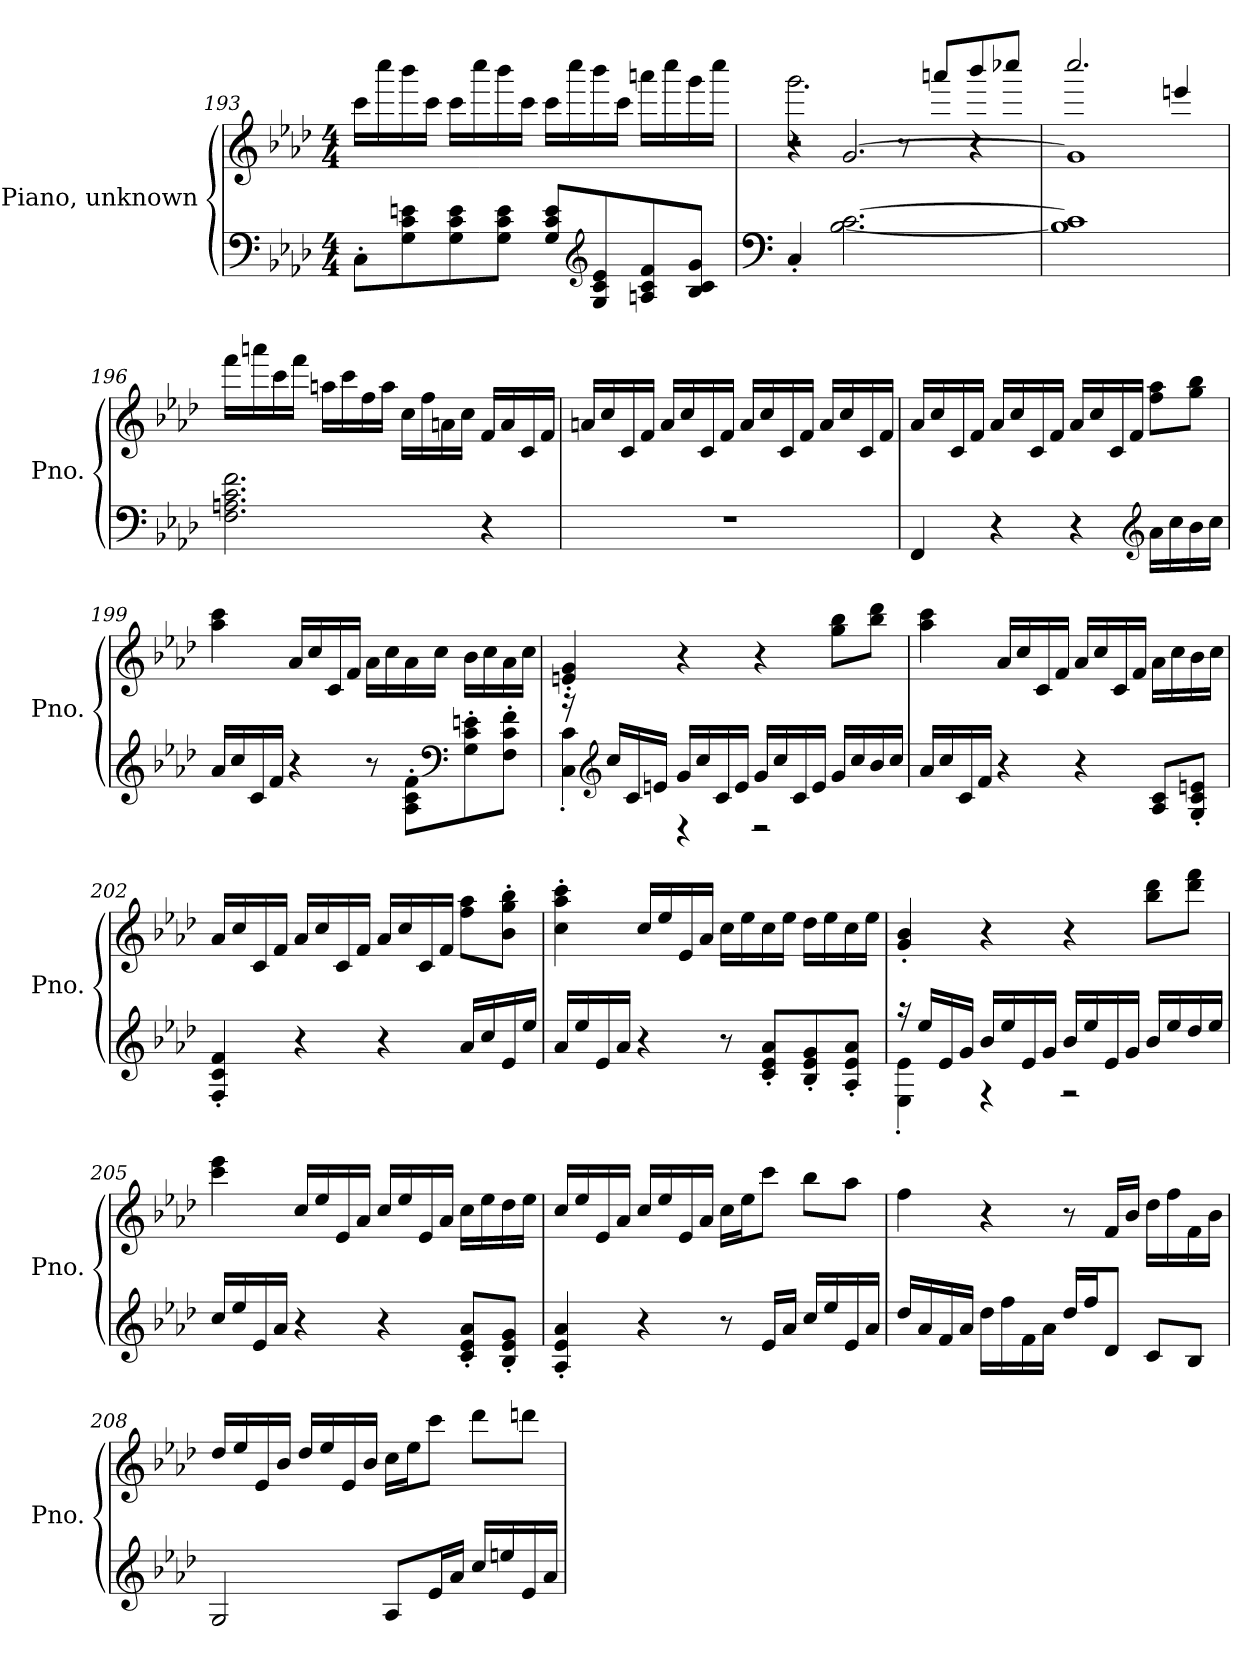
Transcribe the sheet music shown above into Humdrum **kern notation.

**kern	**kern
*part1	*part1
*staff2	*staff1
*I"Piano, unknown	*
*I'Pno.	*
!!LO:LB:g=z
*clefF4	*clefG2
*k[b-e-a-d-]	*k[b-e-a-d-]
*M4/4	*M4/4
=193	=193
8C'\L	16ccc\LL
.	16cccc\
8G\ 8c\ 8en\	16bbb-\
.	16ccc\JJ
8G\ 8c\ 8e\	16ccc\LL
.	16cccc\
8G\ 8c\ 8e\J	16bbb-\
.	16ccc\JJ
8G/ 8c/ 8e/L	16ccc\LL
.	16cccc\
*clefG2	*
8G/ 8c/ 8e/	16bbb-\
.	16ccc\JJ
8An/ 8c/ 8f/	16aaan\LL
.	16cccc\
8B-/ 8c/ 8g/J	16ggg\
.	16cccc\JJ
=194	=194
*clefF4	*
*	*^
*	*	*^
4C'/	2r	2.ggg\	4r
[2.B-\ [2.c\	.	.	[2.g/
.	8r	.	.
.	8aaan/L	.	.
.	8bbb-/	4r	.
.	8cccc-X/J	.	.
*	*	*v	*v
=195	=195	=195
1B-] 1c]	2.cccc/	1g]
.	4eeen/	.
*	*v	*v
!!LO:LB:g=z
=196	=196
2.F\ 2.An\ 2.c\ 2.f\	16fff\LL
.	16aaan\
.	16ccc\
.	16fff\JJ
.	16aan\LL
.	16ccc\
.	16ff\
.	16aa\JJ
.	16cc\LL
.	16ff\
.	16an\
.	16cc\JJ
4r	16f/LL
.	16a/
.	16c/
.	16f/JJ
=197	=197
1r	16an/LL
.	16cc/
.	16c/
.	16f/JJ
.	16a/LL
.	16cc/
.	16c/
.	16f/JJ
.	16a/LL
.	16cc/
.	16c/
.	16f/JJ
.	16a/LL
.	16cc/
.	16c/
.	16f/JJ
!!LO:LB:g=z
=198	=198
4FF/	16a-/LL
.	16cc/
.	16c/
.	16f/JJ
4r	16a-/LL
.	16cc/
.	16c/
.	16f/JJ
4r	16a-/LL
.	16cc/
.	16c/
.	16f/JJ
*clefG2	*
16a-\LL	8ff\ 8aa-\L
16cc\	.
16b-\	8gg\ 8bb-\J
16cc\JJ	.
=199	=199
16a-/LL	4aa-\ 4ccc\
16cc/	.
16c/	.
16f/JJ	.
4r	16a-/LL
.	16cc/
.	16c/
.	16f/JJ
8r	16a-\LL
.	16cc\
8A-\' 8c\' 8f\'L	16a-\
.	16cc\JJ
*clefF4	*
8G\' 8c\' 8en\'	16b-\LL
.	16cc\
8F\' 8c\' 8f\'J	16a-\
.	16cc\JJ
!!LO:LB:g=z
=200	=200
*^	*
16r	4C\' 4c\'	4en/' 4g/'
*clefG2	*	*
16cc/LL	.	.
16c/	.	.
16en/JJ	.	.
16g/LL	4r	4r
16cc/	.	.
16c/	.	.
16e/JJ	.	.
16g/LL	2r	4r
16cc/	.	.
16c/	.	.
16e/JJ	.	.
16g/LL	.	8gg\ 8bb-\L
16cc/	.	.
16b-/	.	8bb-\ 8ddd-\J
16cc/JJ	.	.
*v	*v	*
=201	=201
16a-/LL	4aa-\ 4ccc\
16cc/	.
16c/	.
16f/JJ	.
4r	16a-/LL
.	16cc/
.	16c/
.	16f/JJ
4r	16a-/LL
.	16cc/
.	16c/
.	16f/JJ
8A-/ 8c/L	16a-\LL
.	16cc\
8G/' 8c/' 8en/'J	16b-\
.	16cc\JJ
!!LO:LB:g=z
=202	=202
4F/' 4c/' 4f/'	16a-/LL
.	16cc/
.	16c/
.	16f/JJ
4r	16a-/LL
.	16cc/
.	16c/
.	16f/JJ
4r	16a-/LL
.	16cc/
.	16c/
.	16f/JJ
16a-/LL	8ff\ 8aa-\L
16cc/	.
16e-/	8b-\' 8gg\' 8bb-\'J
16ee-/JJ	.
=203	=203
16a-/LL	4cc\' 4aa-\' 4ccc\'
16ee-/	.
16e-/	.
16a-/JJ	.
4r	16cc/LL
.	16ee-/
.	16e-/
.	16a-/JJ
8r	16cc\LL
.	16ee-\
8c/' 8e-/' 8a-/'L	16cc\
.	16ee-\JJ
8B-/' 8e-/' 8g/'	16dd-\LL
.	16ee-\
8A-/' 8e-/' 8a-/'J	16cc\
.	16ee-\JJ
!!LO:PB:g=z
=204	=204
*^	*
16r	4E-\' 4e-\'	4g/' 4b-/'
16ee-/LL	.	.
16e-/	.	.
16g/JJ	.	.
16b-/LL	4r	4r
16ee-/	.	.
16e-/	.	.
16g/JJ	.	.
16b-/LL	2r	4r
16ee-/	.	.
16e-/	.	.
16g/JJ	.	.
16b-/LL	.	8bb-\ 8ddd-\L
16ee-/	.	.
16dd-/	.	8ddd-\ 8fff\J
16ee-/JJ	.	.
*v	*v	*
=205	=205
16cc/LL	4ccc\ 4eee-\
16ee-/	.
16e-/	.
16a-/JJ	.
4r	16cc/LL
.	16ee-/
.	16e-/
.	16a-/JJ
4r	16cc/LL
.	16ee-/
.	16e-/
.	16a-/JJ
8c/' 8e-/' 8a-/'L	16cc\LL
.	16ee-\
8B-/' 8e-/' 8g/'J	16dd-\
.	16ee-\JJ
!!LO:LB:g=z
=206	=206
4A-/' 4e-/' 4a-/'	16cc/LL
.	16ee-/
.	16e-/
.	16a-/JJ
4r	16cc/LL
.	16ee-/
.	16e-/
.	16a-/JJ
8r	16cc\LL
.	16ee-\J
16e-/LL	8ccc\J
16a-/JJ	.
16cc/LL	8bb-\L
16ee-/	.
16e-/	8aa-\J
16a-/JJ	.
=207	=207
16dd-/LL	4ff\
16a-/	.
16f/	.
16a-/JJ	.
16dd-\LL	4r
16ff\	.
16f\	.
16a-\JJ	.
16dd-/LL	8r
16ff/J	.
8d-/J	16f/LL
.	16b-/JJ
8c/L	16dd-\LL
.	16ff\
8B-/J	16f\
.	16b-\JJ
!!LO:LB:g=z
=208	=208
2G/	16dd-/LL
.	16ee-/
.	16e-/
.	16b-/JJ
.	16dd-/LL
.	16ee-/
.	16e-/
.	16b-/JJ
8A-/L	16cc\LL
.	16ee-\J
16e-/L	8ccc\J
16a-/JJ	.
16cc/LL	8ddd-\L
16een/	.
16e-/	8dddn\J
16a-/JJ	.
=	=
*-	*-
